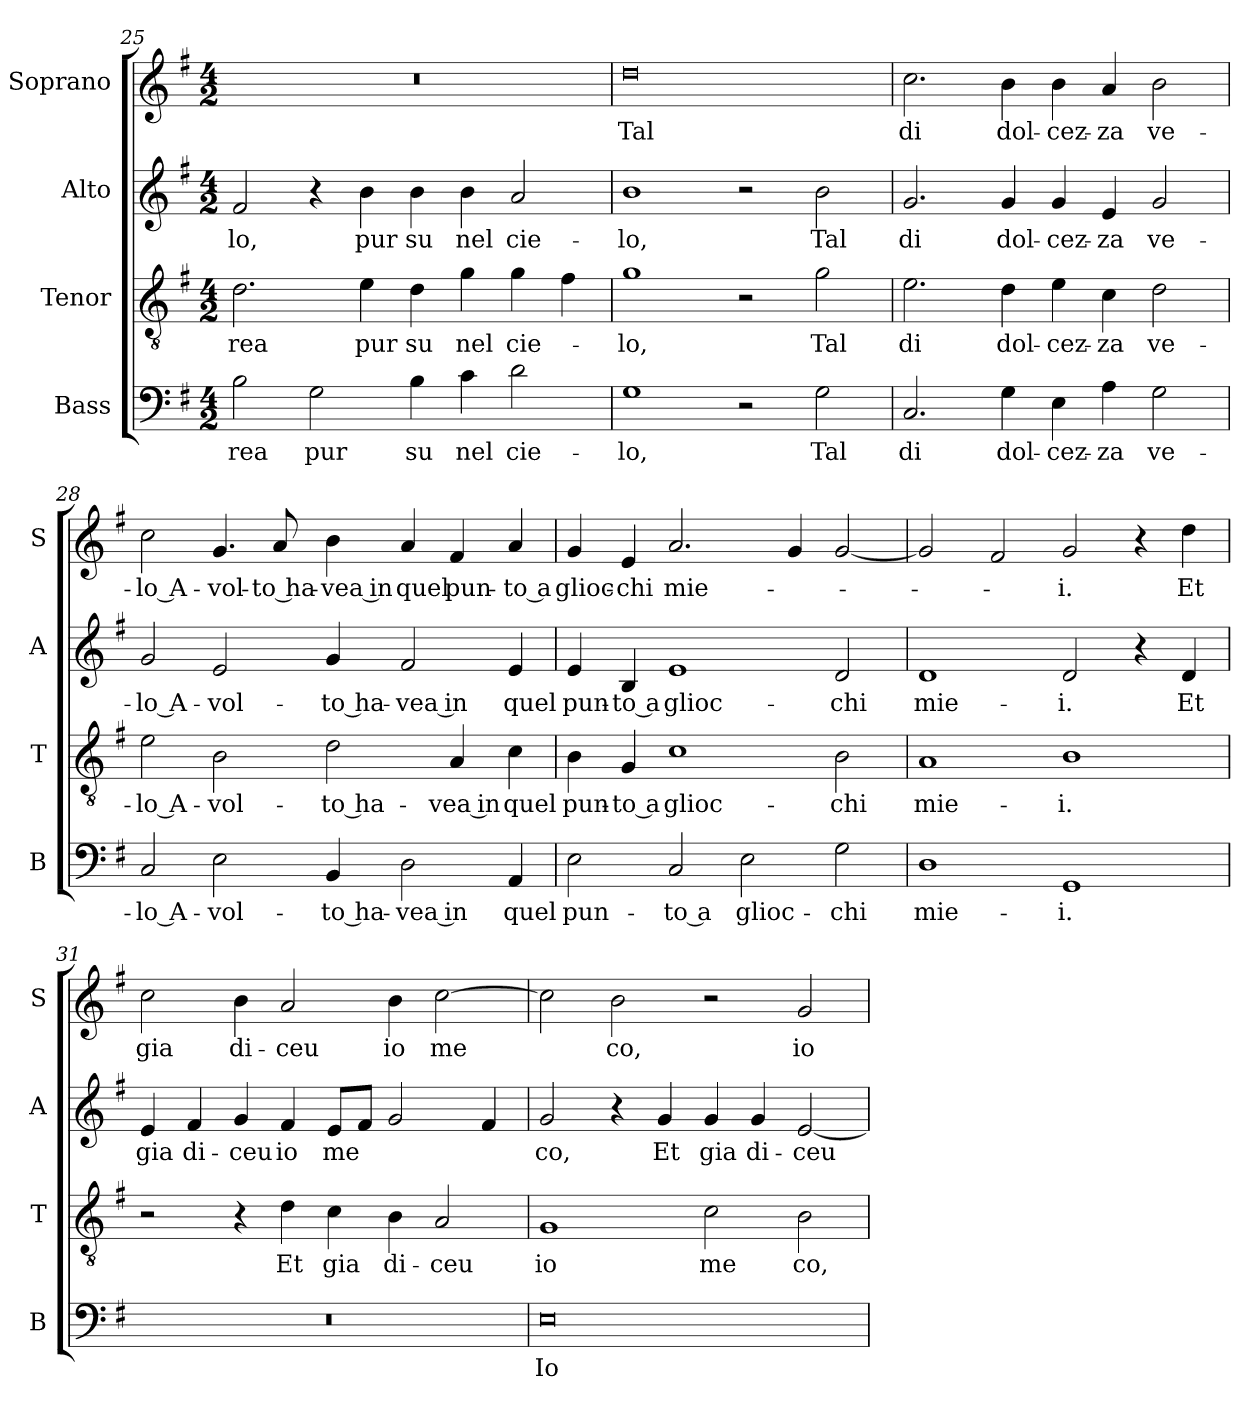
**kern	**text	**kern	**text	**kern	**text	**kern	**text
*part4	*part4	*part3	*part3	*part2	*part2	*part1	*part1
*staff4	*staff4	*staff3	*staff3	*staff2	*staff2	*staff1	*staff1
*I"Bass	*	*I"Tenor	*	*I"Alto	*	*I"Soprano	*
*I'B	*	*I'T	*	*I'A	*	*I'S	*
!!LO:LB:g=z
*clefF4	*	*clefGv2	*	*clefG2	*	*clefG2	*
*k[f#]	*	*k[f#]	*	*k[f#]	*	*k[f#]	*
*G:	*	*G:	*	*G:	*	*G:	*
*M4/2	*	*M4/2	*	*M4/2	*	*M4/2	*
=25	=25	=25	=25	=25	=25	=25	=25
!	!LO:LY:b	!	!LO:LY:b	!	!LO:LY:b	!	!
2B\	-rea	2.d\	-rea	2f#/	-lo,	0r	.
!	!LO:LY:b	!	!	!	!	!	!
2G\	pur	.	.	4r	.	.	.
!	!	!	!LO:LY:b	!	!LO:LY:b	!	!
.	.	4e\	pur	4b\	pur	.	.
!	!LO:LY:b	!	!LO:LY:b	!	!LO:LY:b	!	!
4B\	su	4d\	su	4b\	su	.	.
!	!LO:LY:b	!	!LO:LY:b	!	!LO:LY:b	!	!
4c\	nel	4g\	nel	4b\	nel	.	.
!	!LO:LY:b	!	!LO:LY:b	!	!LO:LY:b	!	!
2d\	cie-	4g\	cie-	2a/	cie-	.	.
.	.	4f#\	.	.	.	.	.
=26	=26	=26	=26	=26	=26	=26	=26
!	!LO:LY:b	!	!LO:LY:b	!	!LO:LY:b	!	!LO:LY:b
1G	-lo,	1g	-lo,	1b	-lo,	0dd	Tal
2r	.	2r	.	2r	.	.	.
!	!LO:LY:b	!	!LO:LY:b	!	!LO:LY:b	!	!
2G\	Tal	2g\	Tal	2b\	Tal	.	.
=27	=27	=27	=27	=27	=27	=27	=27
!	!LO:LY:b	!	!LO:LY:b	!	!LO:LY:b	!	!LO:LY:b
2.C/	di	2.e\	di	2.g/	di	2.cc\	di
!	!LO:LY:b	!	!LO:LY:b	!	!LO:LY:b	!	!LO:LY:b
4G\	dol-	4d\	dol-	4g/	dol-	4b\	dol-
!	!LO:LY:b	!	!LO:LY:b	!	!LO:LY:b	!	!LO:LY:b
4E\	-cez-	4e\	-cez-	4g/	-cez-	4b\	-cez-
!	!LO:LY:b	!	!LO:LY:b	!	!LO:LY:b	!	!LO:LY:b
4A\	-za	4c\	-za	4e/	-za	4a/	-za
!	!LO:LY:b	!	!LO:LY:b	!	!LO:LY:b	!	!LO:LY:b
2G\	ve-	2d\	ve-	2g/	ve-	2b\	ve-
!!LO:PB:g=z
=28	=28	=28	=28	=28	=28	=28	=28
!	!LO:LY:b	!	!LO:LY:b	!	!LO:LY:b	!	!LO:LY:b
2C/	-lo A-	2e\	-lo A-	2g/	-lo A-	2cc\	-lo A-
!	!LO:LY:b	!	!LO:LY:b	!	!LO:LY:b	!	!LO:LY:b
2E\	-vol-	2B\	-vol-	2e/	-vol-	4.g/	-vol-
!	!	!	!	!	!	!	!LO:LY:b
.	.	.	.	.	.	8a/	-to ha-
!	!LO:LY:b	!	!LO:LY:b	!	!LO:LY:b	!	!LO:LY:b
4BB/	-to ha-	2d\	-to ha-	4g/	-to ha-	4b\	-vea in
!	!LO:LY:b	!	!	!	!LO:LY:b	!	!LO:LY:b
2D\	-vea in	.	.	2f#/	-vea in	4a/	quel
!	!	!	!LO:LY:b	!	!	!	!LO:LY:b
.	.	4A/	-vea in	.	.	4f#/	pun-
!	!LO:LY:b	!	!LO:LY:b	!	!LO:LY:b	!	!LO:LY:b
4AA/	quel	4c\	quel	4e/	quel	4a/	-to a
=29	=29	=29	=29	=29	=29	=29	=29
!	!LO:LY:b	!	!LO:LY:b	!	!LO:LY:b	!	!LO:LY:b
2E\	pun-	4B\	pun-	4e/	pun-	4g/	glioc-
!	!	!	!LO:LY:b	!	!LO:LY:b	!	!LO:LY:b
.	.	4G/	-to a	4B/	-to a	4e/	-chi
!	!LO:LY:b	!	!LO:LY:b	!	!LO:LY:b	!	!LO:LY:b
2C/	-to a	1c	glioc-	1e	glioc-	2.a/	mie-
!	!LO:LY:b	!	!	!	!	!	!
2E\	glioc-	.	.	.	.	.	.
.	.	.	.	.	.	4g/	.
!	!LO:LY:b	!	!LO:LY:b	!	!LO:LY:b	!	!
2G\	-chi	2B\	-chi	2d/	-chi	[2g/	.
=30	=30	=30	=30	=30	=30	=30	=30
!	!LO:LY:b	!	!LO:LY:b	!	!LO:LY:b	!	!
1D	mie-	1A	mie-	1d	mie-	2g/]	.
.	.	.	.	.	.	2f#/	.
!	!LO:LY:b	!	!LO:LY:b	!	!LO:LY:b	!	!LO:LY:b
1GG	-i.	1B	-i.	2d/	-i.	2g/	-i.
.	.	.	.	4r	.	4r	.
!	!	!	!	!	!LO:LY:b	!	!LO:LY:b
.	.	.	.	4d/	Et	4dd\	Et
!!LO:LB:g=z
=31	=31	=31	=31	=31	=31	=31	=31
!	!	!	!	!	!LO:LY:b	!	!LO:LY:b
0r	.	2r	.	4e/	gia	2cc\	gia
!	!	!	!	!	!LO:LY:b	!	!
.	.	.	.	4f#/	di-	.	.
!	!	!	!	!	!LO:LY:b	!	!LO:LY:b
.	.	4r	.	4g/	-ceu	4b\	di-
!	!	!	!LO:LY:b	!	!LO:LY:b	!	!LO:LY:b
.	.	4d\	Et	4f#/	io	2a/	-ceu
!	!	!	!LO:LY:b	!	!LO:LY:b	!	!
.	.	4c\	gia	8e/L	me	.	.
.	.	.	.	8f#/J	.	.	.
!	!	!	!LO:LY:b	!	!	!	!LO:LY:b
.	.	4B\	di-	2g/	.	4b\	io
!	!	!	!LO:LY:b	!	!	!	!LO:LY:b
.	.	2A/	-ceu	.	.	[2cc\	me
.	.	.	.	4f#/	.	.	.
=32	=32	=32	=32	=32	=32	=32	=32
!	!LO:LY:b	!	!LO:LY:b	!	!LO:LY:b	!	!
0E	Io	1G	io	2g/	co,	2cc\]	.
!	!	!	!	!	!	!	!LO:LY:b
.	.	.	.	4r	.	2b\	co,
!	!	!	!	!	!LO:LY:b	!	!
.	.	.	.	4g/	Et	.	.
!	!	!	!LO:LY:b	!	!LO:LY:b	!	!
.	.	2c\	me	4g/	gia	2r	.
!	!	!	!	!	!LO:LY:b	!	!
.	.	.	.	4g/	di-	.	.
!	!	!	!LO:LY:b	!	!LO:LY:b	!	!LO:LY:b
.	.	2B\	co,	[2e/	-ceu	2g/	io
=	=	=	=	=	=	=	=
*-	*-	*-	*-	*-	*-	*-	*-
